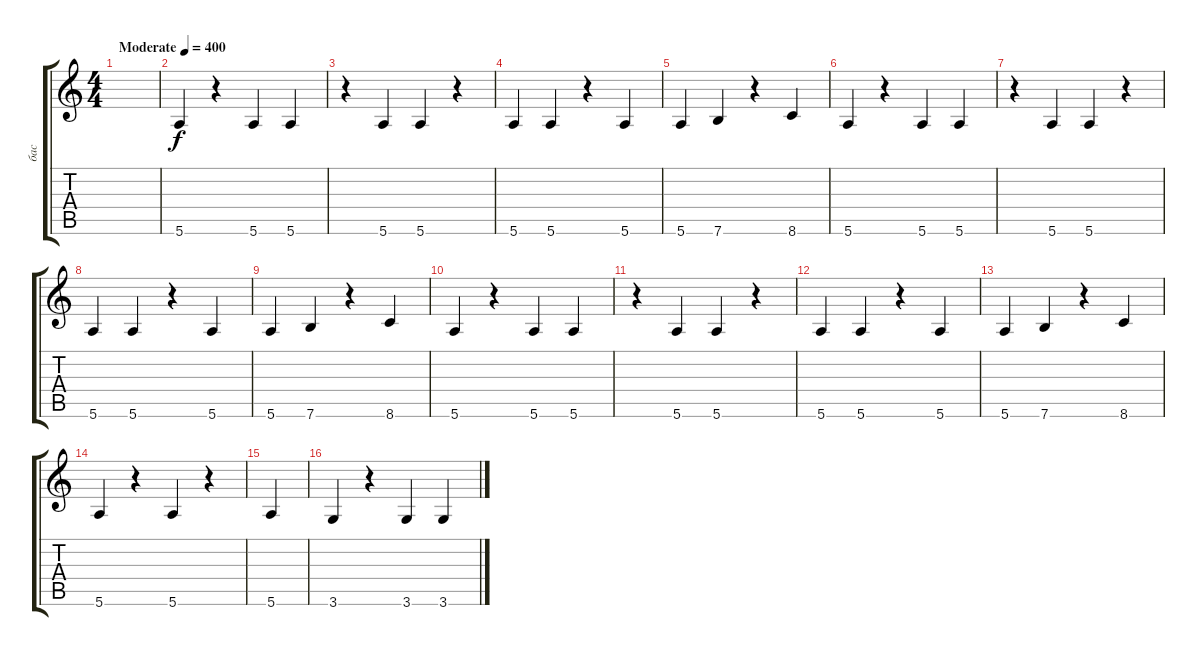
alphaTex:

\track ("бас" "бас") {instrument acousticbass}
\staff {score tabs}
\tuning (E4 B3 G3 D3 A2 E2) {hide}
\ts (4 4)
\tempo (400 "Moderate")
\clef g2
\ks c
|
5.6.4 r.4 5.6.4 5.6.4 |
r.4 5.6.4 5.6.4 r.4 |
5.6.4 5.6.4 r.4 5.6.4 |
5.6.4 7.6.4 r.4 8.6.4 |
5.6.4 r.4 5.6.4 5.6.4 |
r.4 5.6.4 5.6.4 r.4 |
5.6.4 5.6.4 r.4 5.6.4 |
5.6.4 7.6.4 r.4 8.6.4 |
5.6.4 r.4 5.6.4 5.6.4 |
r.4 5.6.4 5.6.4 r.4 |
5.6.4 5.6.4 r.4 5.6.4 |
5.6.4 7.6.4 r.4 8.6.4 |
5.6.4 r.4 5.6.4 r.4 |
5.6.4 |
3.6.4 r.4 3.6.4 3.6.4
